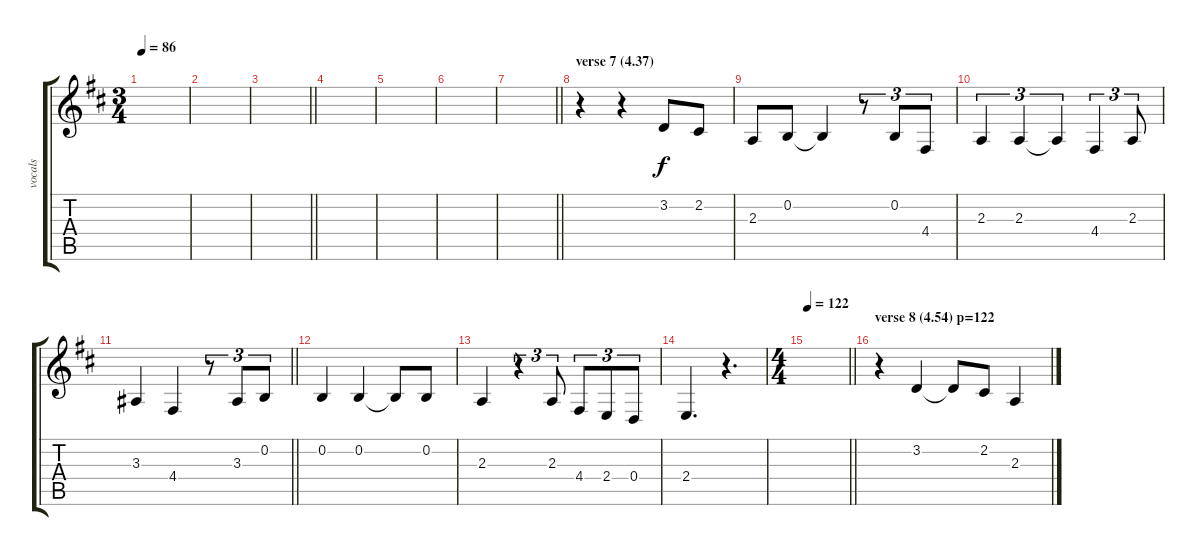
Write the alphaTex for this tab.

\track ("vocals" "vocals") {instrument clarinet}
\staff {score tabs}
\tuning (E4 B3 G3 D3 A2 E2) {hide}
\ts (3 4)
\tempo 86
\clef g2
\ks d
|
|
\barLineRight lightlight
|
|
|
|
\barLineRight lightlight
|
\section ("" "verse 7 (4.37)")
r.4 r.4 3.2.8 2.2.8 |
2.3.8 0.2.8 0.2{t}.4 r.8{tu (3 2)} 0.2.8{tu (3 2)} 4.4.8{tu (3 2)} |
2.3.4{tu (3 2)} 2.3.4{tu (3 2)} 2.3{t}.4{tu (3 2)} 4.4.4{tu (3 2)} 2.3.8{tu (3 2)} |
\barLineRight lightlight
3.3.4 4.4.4 r.8{tu (3 2)} 3.3.8{tu (3 2)} 0.2.8{tu (3 2)} |
0.2.4 0.2.4 0.2{t}.8 0.2.8 |
2.3.4 r.4{tu (3 2)} 2.3.8{tu (3 2)} 4.4.8{tu (3 2)} 2.4.8{tu (3 2)} 0.4.8{tu (3 2)} |
2.4.4{d} r.4{d} |
\ts (4 4)
\tempo 122
\barLineRight lightlight
|
\section ("" "verse 8 (4.54) p=122")
r.4 3.2.4 3.2{t}.8 2.2.8 2.3.4
